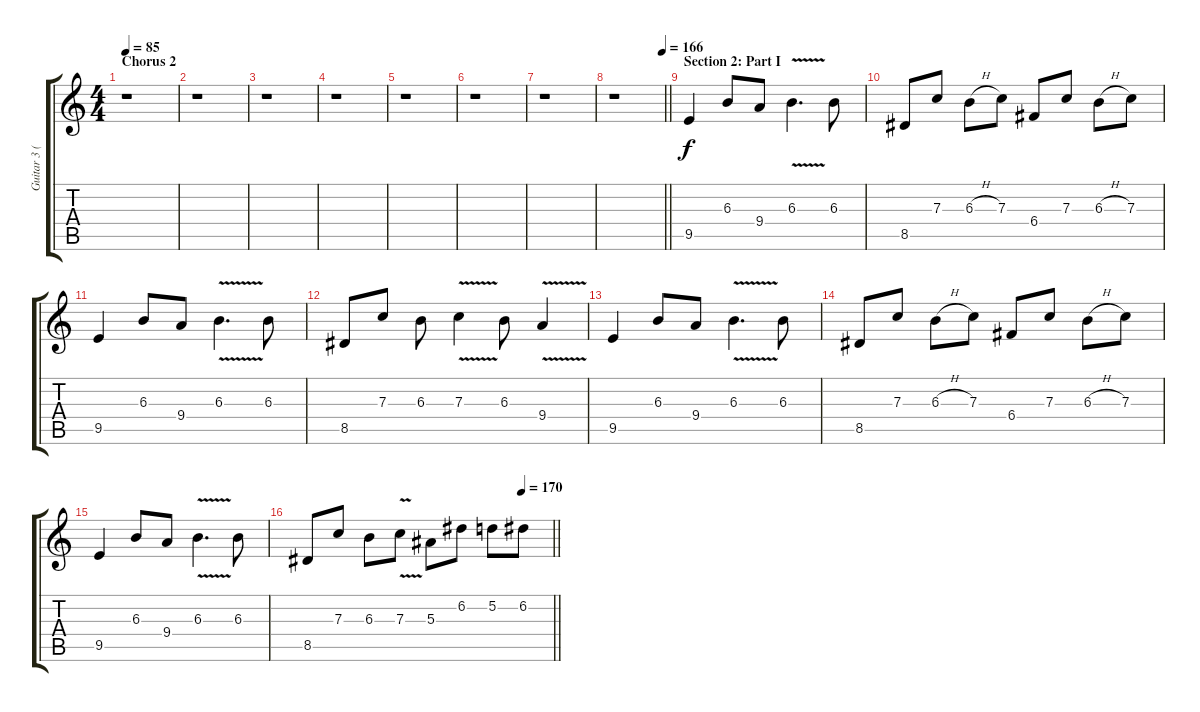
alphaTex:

\track ("Guitar 3 (Distortion)" "Guitar 3 (") {instrument distortionguitar}
\staff {score tabs}
\tuning (D4 A3 F3 C3 G2 D2) {hide}
\ts (4 4)
\section ("" "Chorus 2")
\tempo 85
\clef g2
\ks c
r.1{dy f} |
r.1 |
r.1 |
r.1 |
r.1 |
r.1 |
r.1 |
\tempo (166 0.96875)
\barLineRight lightlight
r.1 |
\section ("" "Section 2: Part I")
9.5.4 6.3.8 9.4.8 6.3{v}.4{d} 6.3.8 |
8.5.8 7.3.8 6.3{h}.8 7.3.8 6.4.8 7.3.8 6.3{h}.8 7.3.8 |
9.5.4 6.3.8 9.4.8 6.3{v}.4{d} 6.3.8 |
8.5.8 7.3.8 6.3.8 7.3{v}.4 6.3.8 9.4{v}.4 |
9.5.4 6.3.8 9.4.8 6.3{v}.4{d} 6.3.8 |
8.5.8 7.3.8 6.3{h}.8 7.3.8 6.4.8 7.3.8 6.3{h}.8 7.3.8 |
9.5.4 6.3.8 9.4.8 6.3{v}.4{d} 6.3.8 |
\tempo (170 0.875)
\barLineRight lightlight
8.5.8 7.3.8 6.3.8 7.3{v}.8 5.3.8 6.2.8 5.2.8 6.2.8
